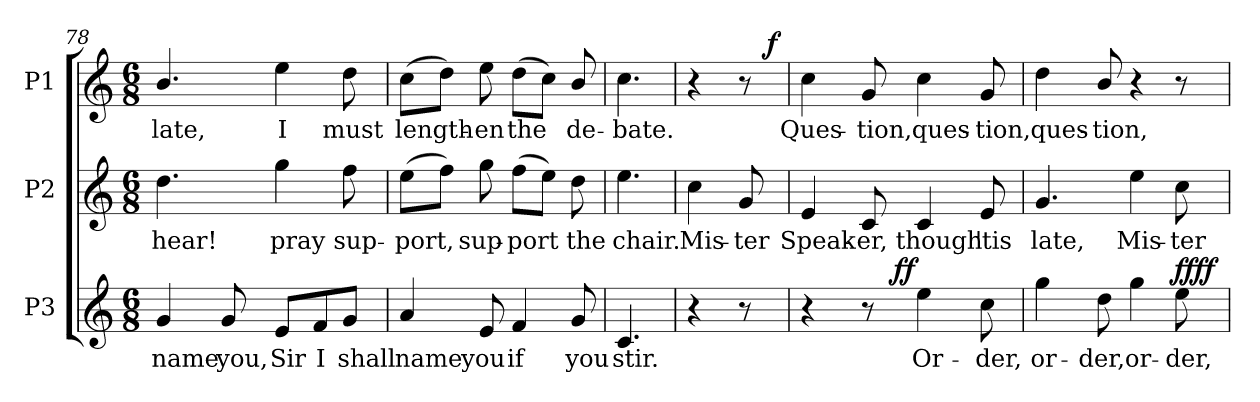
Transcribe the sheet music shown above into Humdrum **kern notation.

**kern	**text	**dynam	**kern	**text	**kern	**text	**dynam
*part3	*part3	*part3	*part2	*part2	*part1	*part1	*part1
*staff3	*staff3	*staff3	*staff2	*staff2	*staff1	*staff1	*staff1
*I"P3	*	*	*I"P2	*	*I"P1	*	*
*clefG2	*	*	*clefG2	*	*clefG2	*	*
*ITrd7c12	*	*	*ITrd7c12	*	*ITrd7c12	*	*
*k[]	*	*	*k[]	*	*k[]	*	*
*C:	*	*	*C:	*	*C:	*	*
*M6/8	*	*	*M6/8	*	*M6/8	*	*
=78	=78	=78	=78	=78	=78	=78	=78
!	!LO:LY:b:color=#000000	!	!	!	!	!	!
!	!	!	!	!LO:LY:b:color=#000000	!	!	!
!	!	!	!	!	!	!LO:LY:b:color=#000000	!
4Gi/	name	.	4.di\	hear!	4.Bi/	late,	.
!	!LO:LY:b:color=#000000	!	!	!	!	!	!
8Gi/	you,	.	.	.	.	.	.
!	!LO:LY:b:color=#000000	!	!	!	!	!	!
!	!	!	!	!LO:LY:b:color=#000000	!	!	!
!	!	!	!	!	!	!LO:LY:b:color=#000000	!
8Ei/L	Sir	.	4gi\	pray	4ei\	I	.
!	!LO:LY:b:color=#000000	!	!	!	!	!	!
8Fi/	I	.	.	.	.	.	.
!	!LO:LY:b:color=#000000	!	!	!	!	!	!
!	!	!	!	!LO:LY:b:color=#000000	!	!	!
!	!	!	!	!	!	!LO:LY:b:color=#000000	!
8Gi/J	shall	.	8fi\	sup-	8di\	must	.
=79	=79	=79	=79	=79	=79	=79	=79
!	!LO:LY:b:color=#000000	!	!	!	!	!	!
!	!	!	!	!LO:LY:b:color=#000000	!	!	!
!	!	!	!	!	!	!LO:LY:b:color=#000000	!
4Ai/	name	.	(8ei\L	-port,	(8ci\L	length-	.
.	.	.	8fi\J)	.	8di\J)	.	.
!	!LO:LY:b:color=#000000	!	!	!	!	!	!
!	!	!	!	!LO:LY:b:color=#000000	!	!	!
!	!	!	!	!	!	!LO:LY:b:color=#000000	!
8Ei/	you	.	8gi\	sup-	8ei\	-en	.
!	!LO:LY:b:color=#000000	!	!	!	!	!	!
!	!	!	!	!LO:LY:b:color=#000000	!	!	!
!	!	!	!	!	!	!LO:LY:b:color=#000000	!
4Fi/	if	.	(8fi\L	-port	(8di\L	the	.
.	.	.	8ei\J)	.	8ci\J)	.	.
!	!LO:LY:b:color=#000000	!	!	!	!	!	!
!	!	!	!	!LO:LY:b:color=#000000	!	!	!
!	!	!	!	!	!	!LO:LY:b:color=#000000	!
8Gi/	you	.	8di\	the	8Bi/	de-	.
=80	=80	=80	=80	=80	=80	=80	=80
!	!LO:LY:b:color=#000000	!	!	!	!	!	!
!	!	!	!	!LO:LY:b:color=#000000	!	!	!
!	!	!	!	!	!	!LO:LY:b:color=#000000	!
4.Ci/	stir.	.	4.ei\	chair.	4.ci\	-bate.	.
!!LO:LB:g=z
=81	=81	=81	=81	=81	=81	=81	=81
!	!	!	!	!LO:LY:b:color=#000000	!	!	!
*	*	*	*	*	*^	*	*
4r	.	.	4ci\	Mis-	4r	4ryy	.	.
!	!	!	!	!LO:LY:b:color=#000000	!	!	!	!
8r	.	.	8Gi/	-ter	8r	32ryy	.	.
.	.	.	.	.	.	64ryy	.	.
.	.	.	.	.	.	128...ryy	.	.
.	.	.	.	.	.	16ryy	.	f
.	.	.	.	.	.	1024ryy	.	.
*	*	*	*	*	*v	*v	*	*
=82	=82	=82	=82	=82	=82	=82	=82
*	*	*	*	*	*^	*	*
!	!	!	!	!LO:LY:b:color=#000000	!	!	!	!
*	*	*	*	*	*v	*v	*	*
*	*	*	*	*	*^	*	*
!	!	!	!	!	!	!	!LO:LY:b:color=#000000	!
*^	*	*	*	*	*v	*v	*	*
4r	4ryy	.	.	4Ei/	Speak-	4ci\	Ques-	.
!	!	!	!	!	!LO:LY:b:color=#000000	!	!	!
!	!	!	!	!	!	!	!LO:LY:b:color=#000000	!
8r	32ryy	.	.	8Ci/	-er,	8Gi/	-tion,	.
.	64ryy	.	.	.	.	.	.	.
.	128...ryy	.	.	.	.	.	.	.
.	4ryy	.	ff	.	.	.	.	.
!	!	!LO:LY:b:color=#000000	!	!	!	!	!	!
!	!	!	!	!	!LO:LY:b:color=#000000	!	!	!
!	!	!	!	!	!	!	!LO:LY:b:color=#000000	!
4ei\	.	Or-	.	4Ci/	though	4ci\	ques-	.
.	8ryy	.	.	.	.	.	.	.
!	!	!LO:LY:b:color=#000000	!	!	!	!	!	!
!	!	!	!	!	!LO:LY:b:color=#000000	!	!	!
!	!	!	!	!	!	!	!LO:LY:b:color=#000000	!
8ci\	.	-der,	.	8Ei/	'tis	8Gi/	-tion,	.
.	16ryy	.	.	.	.	.	.	.
.	1024ryy	.	.	.	.	.	.	.
*v	*v	*	*	*	*	*	*	*
=83	=83	=83	=83	=83	=83	=83	=83
*^	*	*	*	*	*	*	*
!	!	!LO:LY:b:color=#000000	!	!	!	!	!	!
*v	*v	*	*	*	*	*	*	*
*^	*	*	*	*	*	*	*
!	!	!	!	!	!LO:LY:b:color=#000000	!	!	!
*v	*v	*	*	*	*	*	*	*
*^	*	*	*	*	*	*	*
!	!	!	!	!	!	!	!LO:LY:b:color=#000000	!
*v	*v	*	*	*	*	*	*	*
4gi\	or-	.	4.Gi/	late,	4di\	ques-	.
!	!LO:LY:b:color=#000000	!	!	!	!	!	!
!	!	!	!	!	!	!LO:LY:b:color=#000000	!
8di\	-der,	.	.	.	8Bi/	-tion,	.
!	!LO:LY:b:color=#000000	!	!	!	!	!	!
!	!	!	!	!LO:LY:b:color=#000000	!	!	!
4gi\	or-	.	4ei\	Mis-	4r	.	.
!	!LO:LY:b:color=#000000	!	!	!	!	!	!
!	!	!	!	!LO:LY:b:color=#000000	!	!	!
8ei\	-der,	ffff	8ci\	-ter	8r	.	.
=	=	=	=	=	=	=	=
*-	*-	*-	*-	*-	*-	*-	*-
